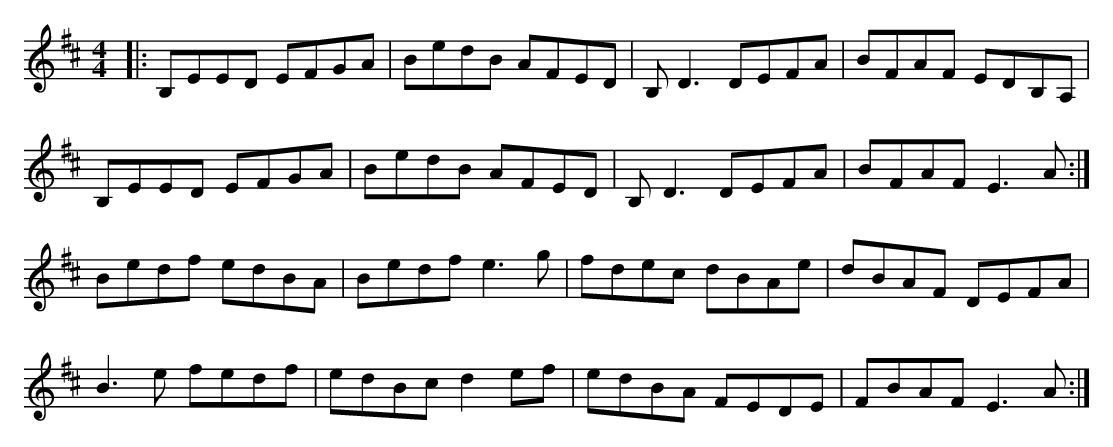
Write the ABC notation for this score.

X:1
M:4/4
K:Edor
|:B,EED EFGA|BedB AFED|B,D3 DEFA|BFAF EDB,A,|
B,EED EFGA|BedB AFED|B,D3 DEFA|BFAF E3A:|
Bedf edBA|Bedf e3g|fdec dBAe|dBAF DEFA|
B3e fedf|edBc d2ef|edBA FEDE|FBAF E3A:|
